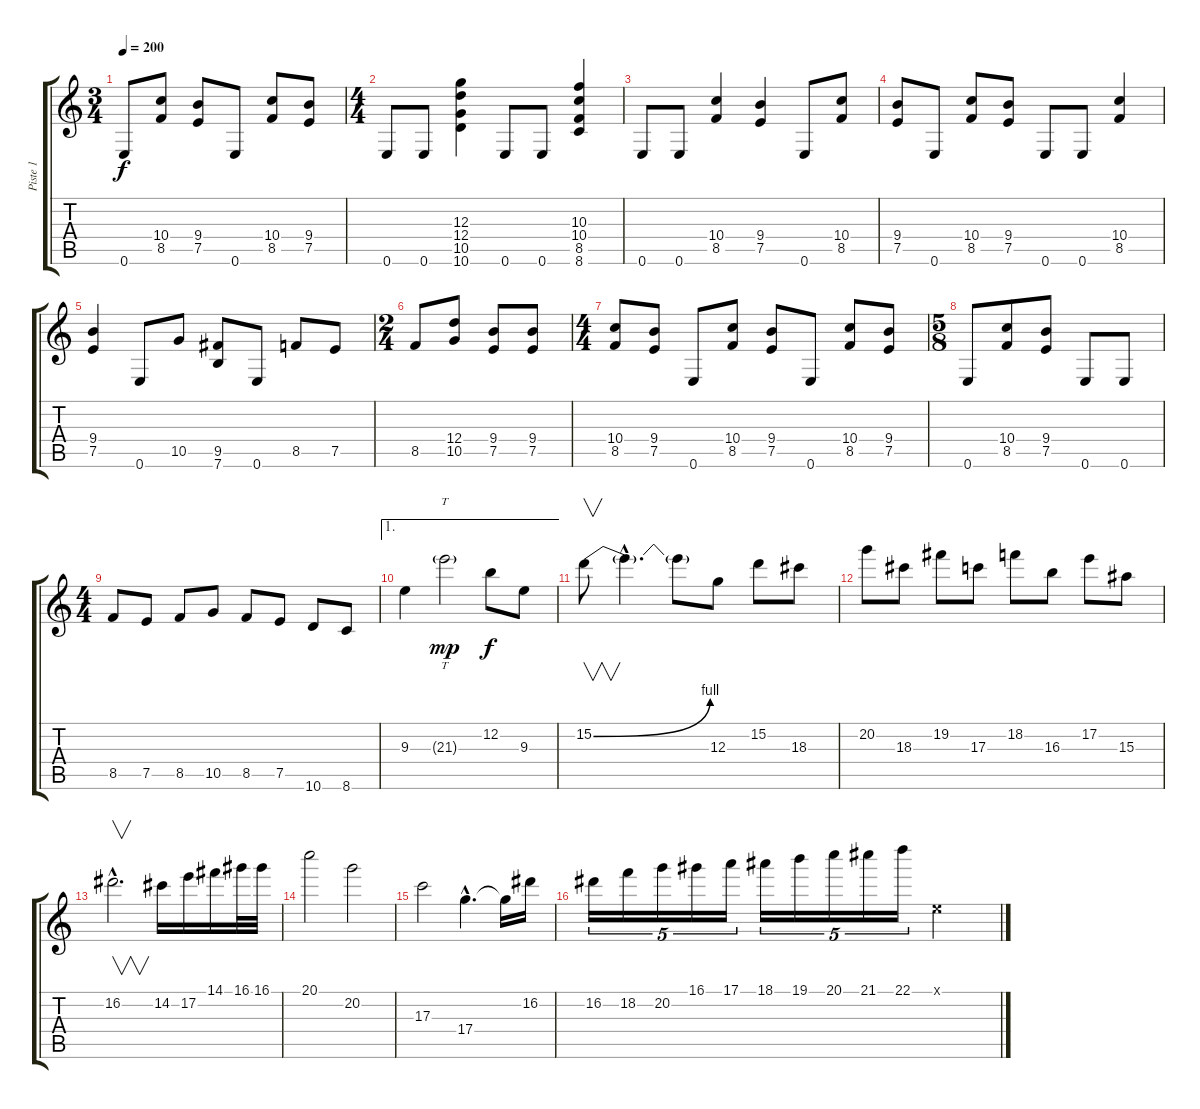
\track ("Piste 1" "Piste 1") {instrument distortionguitar}
\staff {score tabs}
\tuning (E4 B3 G3 D3 A2 E2) {hide}
\ts (3 4)
\tempo 200
\clef g2
\ks c
0.6.8{dy f} (10.4 8.5).8 (9.4 7.5).8 0.6.8 (10.4 8.5).8 (9.4 7.5).8 |
\ts (4 4)
0.6.8 0.6.8 (12.3 12.4 10.5 10.6).4 0.6.8 0.6.8 (10.3 10.4 8.5 8.6).4 |
0.6.8 0.6.8 (10.4 8.5).4 (9.4 7.5).4 0.6.8 (10.4 8.5).8 |
(9.4 7.5).8 0.6.8 (10.4 8.5).8 (9.4 7.5).8 0.6.8 0.6.8 (10.4 8.5).4 |
(9.4 7.5).4 0.6.8 10.5.8 (9.5 7.6).8 0.6.8 8.5.8 7.5.8 |
\ts (2 4)
8.5.8 (12.4 10.5).8 (9.4 7.5).8 (9.4 7.5).8 |
\ts (4 4)
(10.4 8.5).8 (9.4 7.5).8 0.6.8 (10.4 8.5).8 (9.4 7.5).8 0.6.8 (10.4 8.5).8 (9.4 7.5).8 |
\ts (5 8)
0.6.8 (10.4 8.5).8 (9.4 7.5).8 0.6.8 0.6.8 |
\ts (4 4)
8.5.8 7.5.8 8.5.8 10.5.8 8.5.8 7.5.8 10.6.8 8.6.8 |
\ae 1
9.3.4 21.3{g}.2{tt dy mp} 12.2.8{dy f} 9.3.8 |
15.2{be (bend 0 0 60 4)}.8{v} 15.2{hac t}.4{d} 15.2{t}.8 12.3.8 15.2.8 18.3.8 |
20.2.8 18.3.8 19.2.8 17.3.8 18.2.8 16.3.8 17.2.8 15.3.8 |
16.2{hac}.2{v d} 14.2.16 17.2.16 14.1.16 16.1.32 16.1.32 |
20.1.2 20.2.2 |
17.3.2 17.4{hac}.4{d} 17.4{t}.16 16.2.16 |
16.2.16{tu (5 4)} 18.2.16{tu (5 4)} 20.2.16{tu (5 4)} 16.1.16{tu (5 4)} 17.1.16{tu (5 4)} 18.1.16{tu (5 4)} 19.1.16{tu (5 4)} 20.1.16{tu (5 4)} 21.1.16{tu (5 4)} 22.1.16{tu (5 4)} 0.1{x}.2
